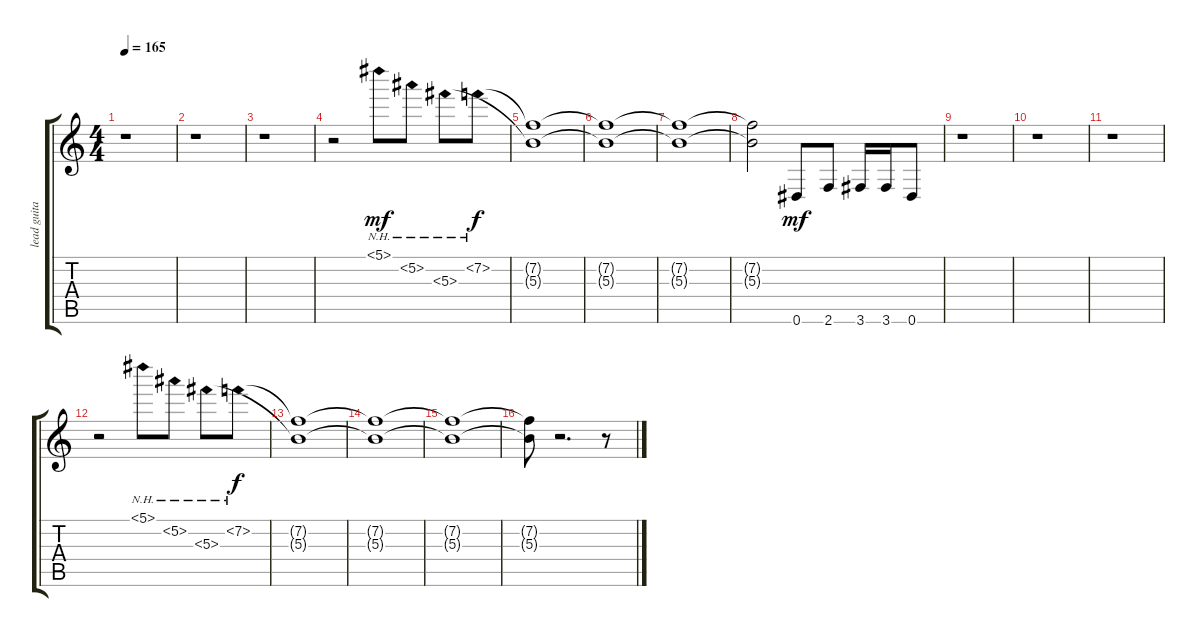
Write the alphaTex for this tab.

\track ("lead guitar " "lead guita") {instrument overdrivenguitar}
\staff {score tabs}
\tuning (Eb4 Bb3 Gb3 Db3 Ab2 Eb2) {hide}
\ts (4 4)
\tempo 165
\clef g2
\ks c
r.1{dy mf} |
r.1 |
r.1 |
r.2 5.1{nh}.8 5.2{nh}.8 5.3{nh}.8 7.2{nh}.8{dy f} |
(7.2{t} 5.3{t}).1 |
(7.2{t} 5.3{t}).1 |
(7.2{t} 5.3{t}).1 |
(7.2{t} 5.3{t}).2 0.6.8{dy mf} 2.6.8 3.6.16 3.6.16 0.6.8 |
r.1 |
r.1 |
r.1 |
r.2 5.1{nh}.8 5.2{nh}.8 5.3{nh}.8 7.2{nh}.8{dy f} |
(7.2{t} 5.3{t}).1 |
(7.2{t} 5.3{t}).1 |
(7.2{t} 5.3{t}).1 |
(7.2{t} 5.3{t}).8 r.2{d} r.8
